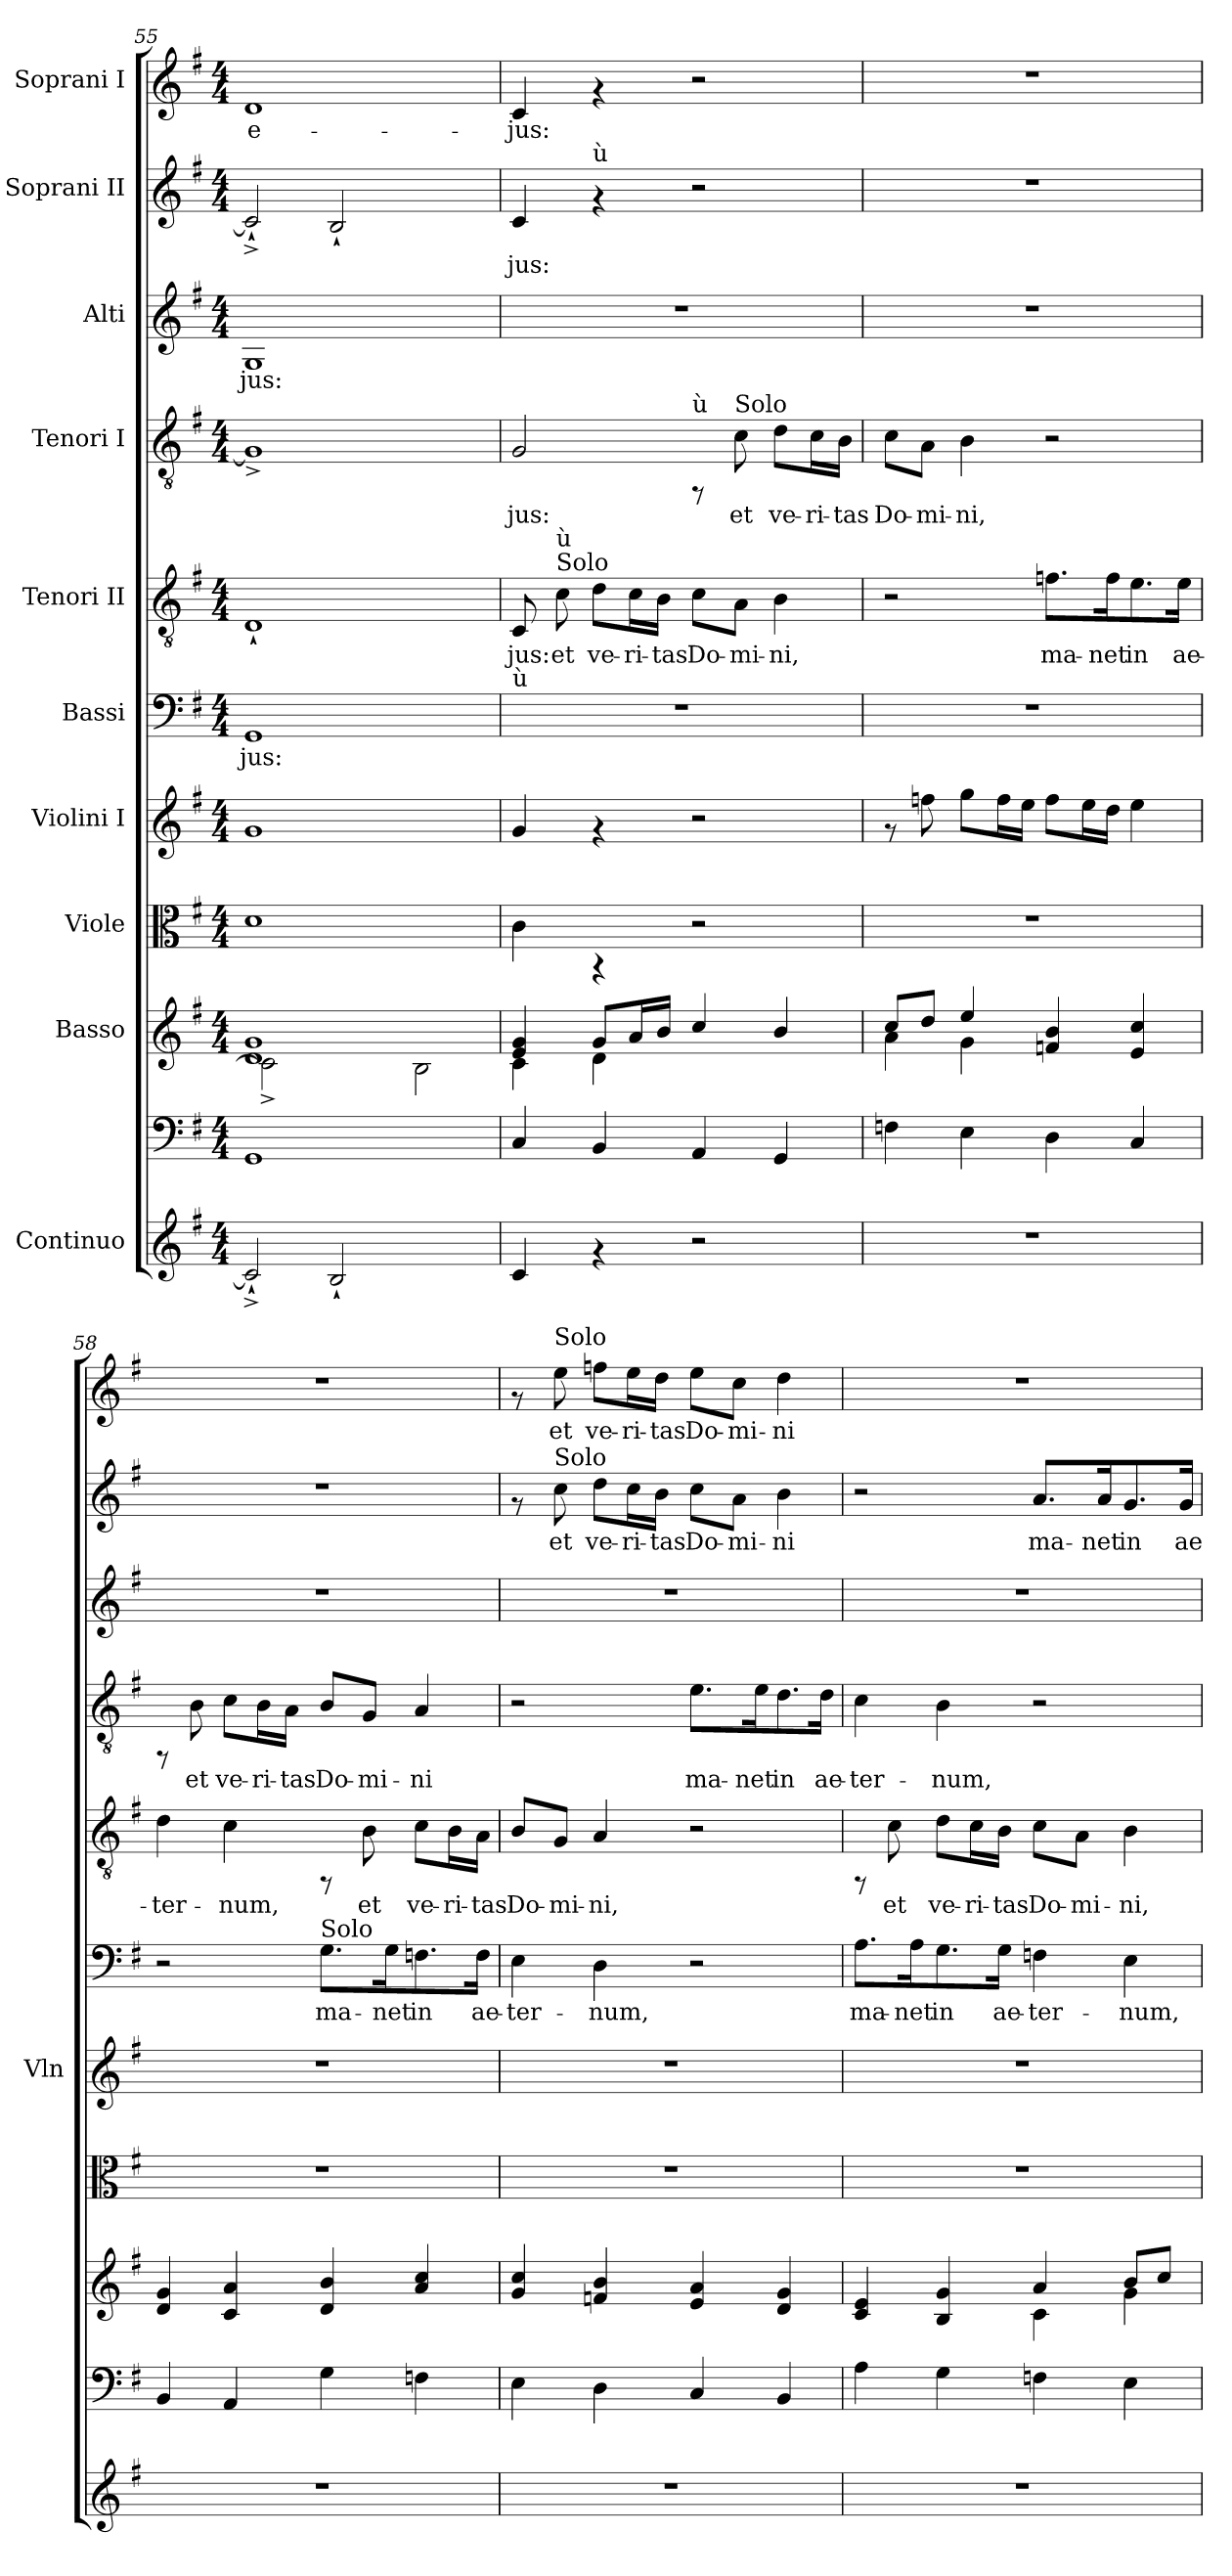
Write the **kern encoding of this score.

**kern	**kern	**kern	**kern	**kern	**kern	**text	**kern	**text	**kern	**text	**kern	**text	**kern	**text	**kern	**text
*part10	*part10	*part9	*part8	*part7	*part6	*part6	*part5	*part5	*part4	*part4	*part3	*part3	*part2	*part2	*part1	*part1
*staff11	*staff10	*staff9	*staff8	*staff7	*staff6	*staff6	*staff5	*staff5	*staff4	*staff4	*staff3	*staff3	*staff2	*staff2	*staff1	*staff1
*I"Continuo	*	*I"Basso	*I"Viole	*I"Violini I	*I"Bassi	*	*I"Tenori II	*	*I"Tenori I	*	*I"Alti	*	*I"Soprani II	*	*I"Soprani I	*
*	*	*	*	*I'Vln	*	*	*	*	*	*	*	*	*	*	*	*
*clefG2	*clefF4	*clefG2	*clefC3	*clefG2	*clefF4	*	*clefGv2	*	*clefGv2	*	*clefG2	*	*clefG2	*	*clefG2	*
*k[f#]	*k[f#]	*k[f#]	*k[f#]	*k[f#]	*k[f#]	*	*k[f#]	*	*k[f#]	*	*k[f#]	*	*k[f#]	*	*k[f#]	*
*G:	*G:	*G:	*G:	*G:	*G:	*	*G:	*	*G:	*	*G:	*	*G:	*	*G:	*
*M4/4	*M4/4	*M4/4	*M4/4	*M4/4	*M4/4	*	*M4/4	*	*M4/4	*	*M4/4	*	*M4/4	*	*M4/4	*
=55	=55	=55	=55	=55	=55	=55	=55	=55	=55	=55	=55	=55	=55	=55	=55	=55
*	*	*^	*	*	*	*	*	*	*	*	*	*	*	*	*	*
!	!	!	!	!	!	!	!LO:LY:b	!	!	!	!	!	!LO:LY:b	!	!	!	!LO:LY:b
2c^>`</]	1GG	1g 1d	2c^>\]	1d	1g	1GG	-jus:	1D`<	.	1G^<]	.	1G	-jus:	2c^>`</]	.	1d	e-
2B`</	.	.	1ryy	.	.	.	.	.	.	.	.	.	.	2B`</	.	.	.
2ryy	2ryy	2B\	.	2ryy	2ryy	2ryy	.	2ryy	.	2ryy	.	2ryy	.	2ryy	.	2ryy	.
=56	=56	=56	=56	=56	=56	=56	=56	=56	=56	=56	=56	=56	=56	=56	=56	=56	=56
!	!	!	!	!	!	!LO:TX:a:t=ù	!	!	!	!	!	!	!	!	!	!	!
!	!	!	!	!	!	!	!	!	!LO:LY:b	!	!LO:LY:b	!	!	!	!LO:LY:b	!	!LO:LY:b
4c/	4C/	4g/ 4e/	4c\	4c\	4g/	1r	.	8C/	-jus:	2G/	-jus:	1r	.	4c/	-jus:	4c/	-jus:
!	!	!	!	!	!	!	!	!LO:TX:a:t=Solo	!	!	!	!	!	!	!	!	!
!	!	!	!	!	!	!	!	!LO:TX:a:t=ù	!	!	!	!	!	!	!	!	!
!	!	!	!	!	!	!	!	!	!LO:LY:b	!	!	!	!	!	!	!	!
.	.	.	.	.	.	.	.	8c\	et	.	.	.	.	.	.	.	.
!	!	!	!	!	!	!	!	!	!	!	!	!	!	!LO:TX:a:t=ù	!	!	!
!	!	!	!	!	!	!	!	!	!LO:LY:b	!	!	!	!	!	!	!	!
4rf	4BB/	8g/L	4d\	4rAA	4rf	.	.	8d\L	ve-	.	.	.	.	4rf	.	4rf	.
!	!	!	!	!	!	!	!	!	!LO:LY:b	!	!	!	!	!	!	!	!
.	.	16a/	.	.	.	.	.	16c\	-ri-	.	.	.	.	.	.	.	.
!	!	!	!	!	!	!	!	!	!LO:LY:b	!	!	!	!	!	!	!	!
.	.	16b/J	.	.	.	.	.	16B\J	-tas	.	.	.	.	.	.	.	.
!	!	!	!	!	!	!	!	!	!	!LO:TX:a:t=ù	!	!	!	!	!	!	!
!	!	!	!	!	!	!	!	!	!LO:LY:b	!	!	!	!	!	!	!	!
2r	4AA/	4cc/	2ryy	2r	2r	.	.	8c\L	Do-	8rFF	.	.	.	2r	.	2r	.
!	!	!	!	!	!	!	!	!	!	!LO:TX:a:t=Solo	!	!	!	!	!	!	!
!	!	!	!	!	!	!	!	!	!LO:LY:b	!	!LO:LY:b	!	!	!	!	!	!
.	.	.	.	.	.	.	.	8A\J	-mi-	8c\	et	.	.	.	.	.	.
!	!	!	!	!	!	!	!	!	!LO:LY:b	!	!LO:LY:b	!	!	!	!	!	!
.	4GG/	4b/	.	.	.	.	.	4B\	-ni,	8d\L	ve-	.	.	.	.	.	.
!	!	!	!	!	!	!	!	!	!	!	!LO:LY:b	!	!	!	!	!	!
.	.	.	.	.	.	.	.	.	.	16c\	-ri-	.	.	.	.	.	.
!	!	!	!	!	!	!	!	!	!	!	!LO:LY:b	!	!	!	!	!	!
.	.	.	.	.	.	.	.	.	.	16B\J	-tas	.	.	.	.	.	.
!!LO:PB:g=z
=57	=57	=57	=57	=57	=57	=57	=57	=57	=57	=57	=57	=57	=57	=57	=57	=57	=57
!	!	!	!	!	!	!	!	!	!	!	!LO:LY:b	!	!	!	!	!	!
1r	4Fn\	8cc/L	4a\	1r	8rf	1r	.	2r	.	8c\L	Do-	1r	.	1r	.	1r	.
!	!	!	!	!	!	!	!	!	!	!	!LO:LY:b	!	!	!	!	!	!
.	.	8dd/J	.	.	8ffn\	.	.	.	.	8A\J	-mi-	.	.	.	.	.	.
!	!	!	!	!	!	!	!	!	!	!	!LO:LY:b	!	!	!	!	!	!
.	4E\	4ee/	4g\	.	8gg\L	.	.	.	.	4B\	-ni,	.	.	.	.	.	.
.	.	.	.	.	16ff\	.	.	.	.	.	.	.	.	.	.	.	.
.	.	.	.	.	16ee\J	.	.	.	.	.	.	.	.	.	.	.	.
!	!	!	!	!	!	!	!	!	!LO:LY:b	!	!	!	!	!	!	!	!
.	4D\	4b/ 4fn/	2ryy	.	8ff\L	.	.	8.fn\L	ma-	2r	.	.	.	.	.	.	.
.	.	.	.	.	16ee\	.	.	.	.	.	.	.	.	.	.	.	.
!	!	!	!	!	!	!	!	!	!LO:LY:b	!	!	!	!	!	!	!	!
.	.	.	.	.	16dd\J	.	.	16f\	-net	.	.	.	.	.	.	.	.
!	!	!	!	!	!	!	!	!	!LO:LY:b	!	!	!	!	!	!	!	!
.	4C/	4cc/ 4e/	.	.	4ee\	.	.	8.e\	in	.	.	.	.	.	.	.	.
!	!	!	!	!	!	!	!	!	!LO:LY:b	!	!	!	!	!	!	!	!
.	.	.	.	.	.	.	.	16e\J	ae-	.	.	.	.	.	.	.	.
*	*	*v	*v	*	*	*	*	*	*	*	*	*	*	*	*	*	*
=58	=58	=58	=58	=58	=58	=58	=58	=58	=58	=58	=58	=58	=58	=58	=58	=58
!	!	!	!	!	!	!	!	!LO:LY:b	!	!	!	!	!	!	!	!
1r	4BB/	4g/ 4d/	1r	1r	2r	.	4d\	-ter-	8rFF	.	1r	.	1r	.	1r	.
!	!	!	!	!	!	!	!	!	!	!LO:LY:b	!	!	!	!	!	!
.	.	.	.	.	.	.	.	.	8B\	et	.	.	.	.	.	.
!	!	!	!	!	!	!	!	!LO:LY:b	!	!LO:LY:b	!	!	!	!	!	!
.	4AA/	4a/ 4c/	.	.	.	.	4c\	-num,	8c\L	ve-	.	.	.	.	.	.
!	!	!	!	!	!	!	!	!	!	!LO:LY:b	!	!	!	!	!	!
.	.	.	.	.	.	.	.	.	16B\	-ri-	.	.	.	.	.	.
!	!	!	!	!	!	!	!	!	!	!LO:LY:b	!	!	!	!	!	!
.	.	.	.	.	.	.	.	.	16A\J	-tas	.	.	.	.	.	.
!	!	!	!	!	!LO:TX:a:t=Solo	!	!	!	!	!	!	!	!	!	!	!
!	!	!	!	!	!	!LO:LY:b	!	!	!	!LO:LY:b	!	!	!	!	!	!
.	4G\	4b/ 4d/	.	.	8.G\L	ma-	8rFF	.	8B/L	Do-	.	.	.	.	.	.
!	!	!	!	!	!	!	!	!LO:LY:b	!	!LO:LY:b	!	!	!	!	!	!
.	.	.	.	.	.	.	8B\	et	8G/J	-mi-	.	.	.	.	.	.
!	!	!	!	!	!	!LO:LY:b	!	!	!	!	!	!	!	!	!	!
.	.	.	.	.	16G\	-net	.	.	.	.	.	.	.	.	.	.
!	!	!	!	!	!	!LO:LY:b	!	!LO:LY:b	!	!LO:LY:b	!	!	!	!	!	!
.	4Fn\	4cc/ 4a/	.	.	8.Fn\	in	8c\L	ve-	4A/	-ni	.	.	.	.	.	.
!	!	!	!	!	!	!	!	!LO:LY:b	!	!	!	!	!	!	!	!
.	.	.	.	.	.	.	16B\	-ri-	.	.	.	.	.	.	.	.
!	!	!	!	!	!	!LO:LY:b	!	!LO:LY:b	!	!	!	!	!	!	!	!
.	.	.	.	.	16F\J	ae-	16A\J	-tas	.	.	.	.	.	.	.	.
=59	=59	=59	=59	=59	=59	=59	=59	=59	=59	=59	=59	=59	=59	=59	=59	=59
!	!	!	!	!	!	!LO:LY:b	!	!LO:LY:b	!	!	!	!	!	!	!	!
1r	4E\	4cc/ 4g/	1r	1r	4E\	-ter-	8B/L	Do-	2r	.	1r	.	8rf	.	8rf	.
!	!	!	!	!	!	!	!	!	!	!	!	!	!	!	!LO:TX:a:t=Solo	!
!	!	!	!	!	!	!	!	!	!	!	!	!	!LO:TX:a:t=Solo	!	!	!
!	!	!	!	!	!	!	!	!LO:LY:b	!	!	!	!	!	!LO:LY:b	!	!LO:LY:b
.	.	.	.	.	.	.	8G/J	-mi-	.	.	.	.	8cc\	et	8ee\	et
!	!	!	!	!	!	!LO:LY:b	!	!LO:LY:b	!	!	!	!	!	!LO:LY:b	!	!LO:LY:b
.	4D\	4b/ 4fn/	.	.	4D\	-num,	4A/	-ni,	.	.	.	.	8dd\L	ve-	8ffn\L	ve-
!	!	!	!	!	!	!	!	!	!	!	!	!	!	!LO:LY:b	!	!LO:LY:b
.	.	.	.	.	.	.	.	.	.	.	.	.	16cc\	-ri-	16ee\	-ri-
!	!	!	!	!	!	!	!	!	!	!	!	!	!	!LO:LY:b	!	!LO:LY:b
.	.	.	.	.	.	.	.	.	.	.	.	.	16b\J	-tas	16dd\J	-tas
!	!	!	!	!	!	!	!	!	!	!LO:LY:b	!	!	!	!LO:LY:b	!	!LO:LY:b
.	4C/	4a/ 4e/	.	.	2r	.	2r	.	8.e\L	ma-	.	.	8cc\L	Do-	8ee\L	Do-
!	!	!	!	!	!	!	!	!	!	!	!	!	!	!LO:LY:b	!	!LO:LY:b
.	.	.	.	.	.	.	.	.	.	.	.	.	8a\J	-mi-	8cc\J	-mi-
!	!	!	!	!	!	!	!	!	!	!LO:LY:b	!	!	!	!	!	!
.	.	.	.	.	.	.	.	.	16e\	-net	.	.	.	.	.	.
!	!	!	!	!	!	!	!	!	!	!LO:LY:b	!	!	!	!LO:LY:b	!	!LO:LY:b
.	4BB/	4g/ 4d/	.	.	.	.	.	.	8.d\	in	.	.	4b\	-ni	4dd\	-ni
!	!	!	!	!	!	!	!	!	!	!LO:LY:b	!	!	!	!	!	!
.	.	.	.	.	.	.	.	.	16d\J	ae-	.	.	.	.	.	.
!!LO:PB:g=z
=60	=60	=60	=60	=60	=60	=60	=60	=60	=60	=60	=60	=60	=60	=60	=60	=60
*	*	*^	*	*	*	*	*	*	*	*	*	*	*	*	*	*
!	!	!	!	!	!	!	!LO:LY:b	!	!	!	!LO:LY:b	!	!	!	!	!	!
1r	4A\	4e/ 4c/	2ryy	1r	1r	8.A\L	ma-	8rFF	.	4c\	-ter-	1r	.	2r	.	1r	.
!	!	!	!	!	!	!	!	!	!LO:LY:b	!	!	!	!	!	!	!	!
.	.	.	.	.	.	.	.	8c\	et	.	.	.	.	.	.	.	.
!	!	!	!	!	!	!	!LO:LY:b	!	!	!	!	!	!	!	!	!	!
.	.	.	.	.	.	16A\	-net	.	.	.	.	.	.	.	.	.	.
!	!	!	!	!	!	!	!LO:LY:b	!	!LO:LY:b	!	!LO:LY:b	!	!	!	!	!	!
.	4G\	4g/ 4B/	.	.	.	8.G\	in	8d\L	ve-	4B\	-num,	.	.	.	.	.	.
!	!	!	!	!	!	!	!	!	!LO:LY:b	!	!	!	!	!	!	!	!
.	.	.	.	.	.	.	.	16c\	-ri-	.	.	.	.	.	.	.	.
!	!	!	!	!	!	!	!LO:LY:b	!	!LO:LY:b	!	!	!	!	!	!	!	!
.	.	.	.	.	.	16G\J	ae-	16B\J	-tas	.	.	.	.	.	.	.	.
!	!	!	!	!	!	!	!LO:LY:b	!	!LO:LY:b	!	!	!	!	!	!LO:LY:b	!	!
.	4Fn\	4a/	4c\	.	.	4Fn\	-ter-	8c\L	Do-	2r	.	.	.	8.a/L	ma-	.	.
!	!	!	!	!	!	!	!	!	!LO:LY:b	!	!	!	!	!	!	!	!
.	.	.	.	.	.	.	.	8A\J	-mi-	.	.	.	.	.	.	.	.
!	!	!	!	!	!	!	!	!	!	!	!	!	!	!	!LO:LY:b	!	!
.	.	.	.	.	.	.	.	.	.	.	.	.	.	16a/	-net	.	.
!	!	!	!	!	!	!	!LO:LY:b	!	!LO:LY:b	!	!	!	!	!	!LO:LY:b	!	!
.	4E\	8b/L	4g\	.	.	4E\	-num,	4B\	-ni,	.	.	.	.	8.g/	in	.	.
.	.	8cc/J	.	.	.	.	.	.	.	.	.	.	.	.	.	.	.
!	!	!	!	!	!	!	!	!	!	!	!	!	!	!	!LO:LY:b	!	!
.	.	.	.	.	.	.	.	.	.	.	.	.	.	16g/J	ae-	.	.
*	*	*v	*v	*	*	*	*	*	*	*	*	*	*	*	*	*	*
=	=	=	=	=	=	=	=	=	=	=	=	=	=	=	=	=
*-	*-	*-	*-	*-	*-	*-	*-	*-	*-	*-	*-	*-	*-	*-	*-	*-
